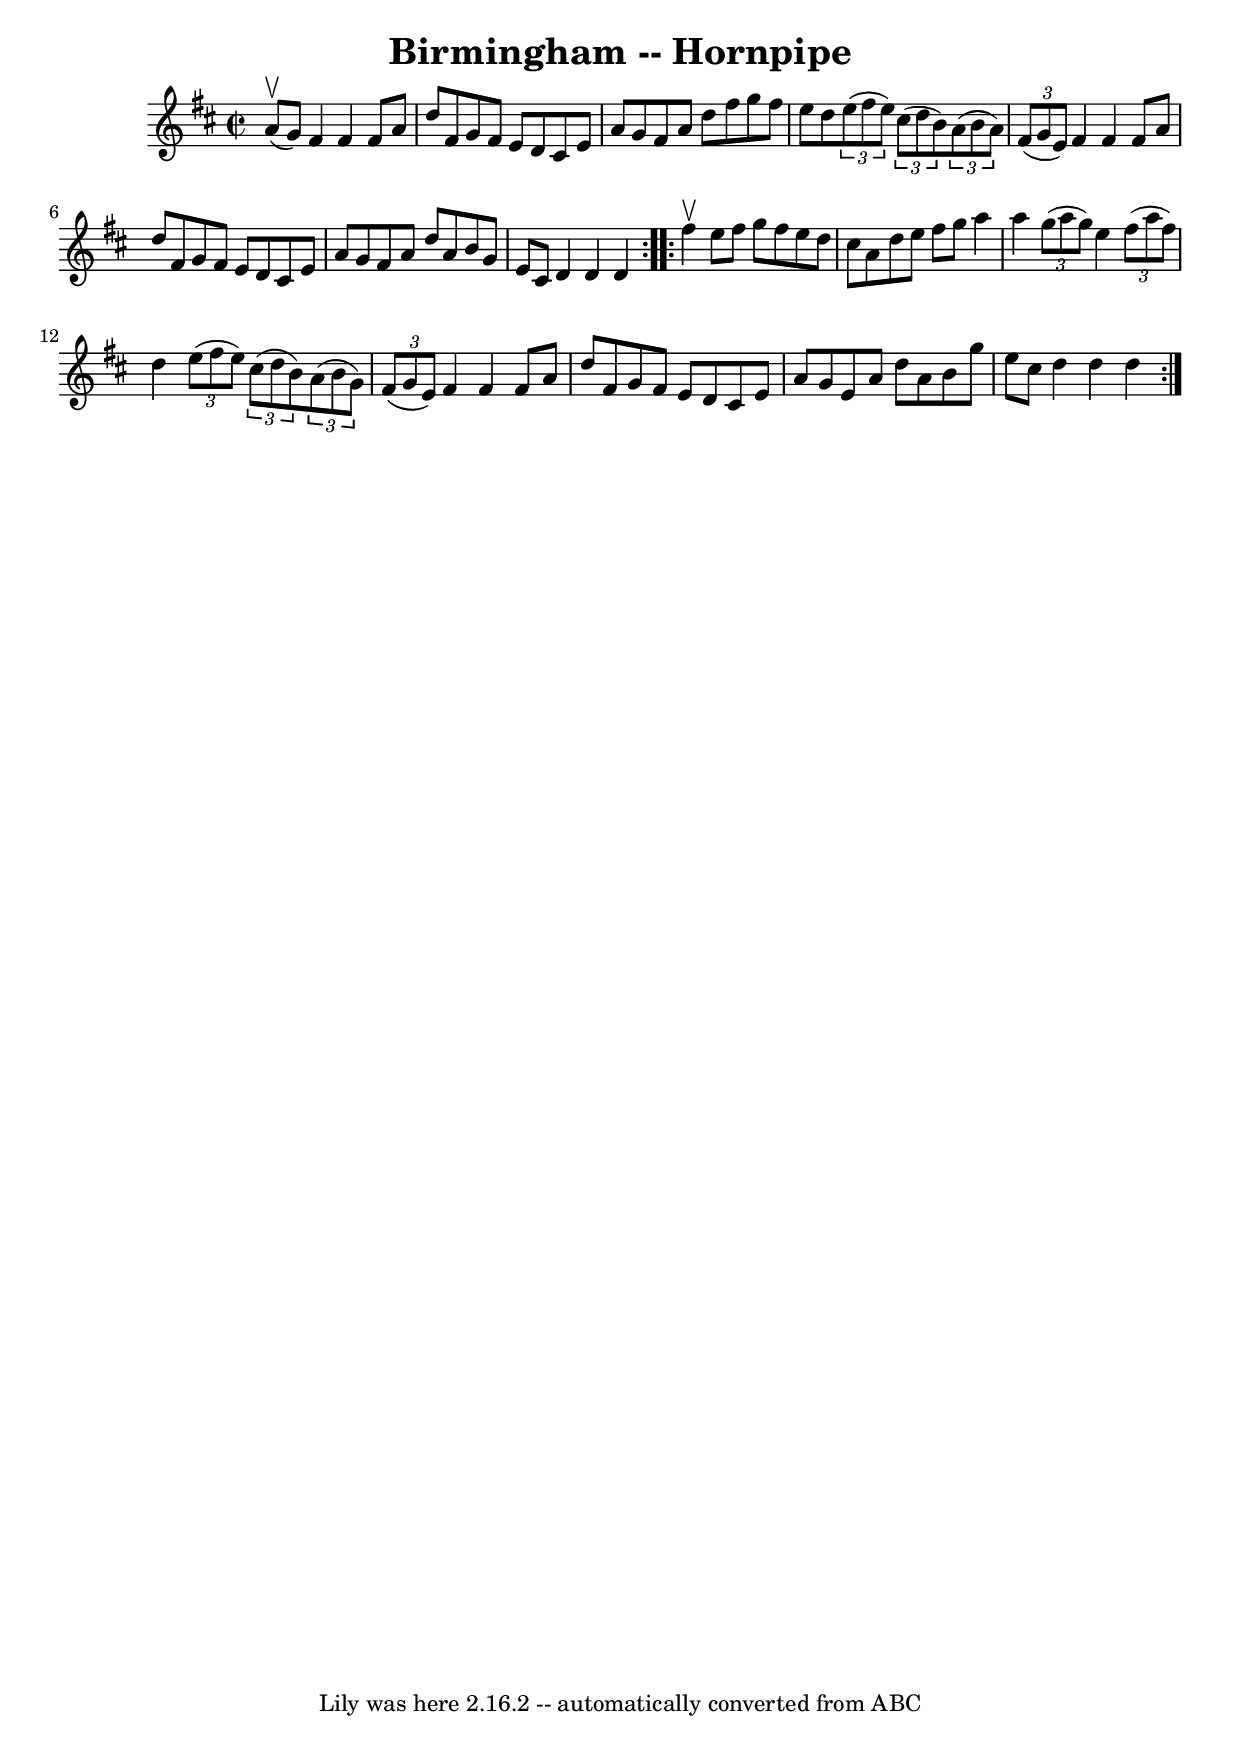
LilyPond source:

\version "2.16.2"
\include "Mammoth.ily"
\header {
  %% book = "Cole's 1000 Fiddle Tunes"
  crossRefNumber = "1"
  footnotes = ""
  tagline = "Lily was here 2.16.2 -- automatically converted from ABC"
  title = "Birmingham -- Hornpipe"

}
voicedefault =  {



  \repeat volta 2 {

    \override Staff.TimeSignature #'style = #'C
    \time 2/2 
    \key d \major
 a'8 (^\upbow g'8) |
    fis'4 fis'4   
    fis'8 a'8 d''8 fis'8  |
    g'8 fis'8 e'8 d'8 cis'8  
    e'8 a'8 g'8  |
    fis'8 a'8 d''8 fis''8 g''8    
    fis''8 e''8 d''8  |
    \times 2/3 { e''8 (fis''8 e''8) 
	       } 
    \times 2/3 { cis''8 (d''8 b'8) 
	       }   \times 2/3 { a'8 (b'8    
				a'8) 
			      }   \times 2/3 { fis'8 (g'8 e'8) 
					     } |
    fis'4    
    fis'4 fis'8 a'8 d''8 fis'8  |
    g'8 fis'8 e'8 d'8   
    cis'8 e'8 a'8 g'8  |
    fis'8 a'8 d''8 a'8 b'8    
    g'8 e'8 cis'8  |
    d'4 d'4 d'4  
  }     
  \repeat volta 2 {
    
    fis''4^\upbow |
    e''8 fis''8 g''8 fis''8 e''8 d''8    
    cis''8 a'8  |
    d''8 e''8 fis''8 g''8 a''4 a''4  
    |
    \times 2/3 { g''8 (a''8 g''8) 
	       } e''4    \times 2/3 {  
		 fis''8 (a''8 fis''8) 
	       } d''4  |
    \times 2/3 { e''8 (
		 fis''8 e''8) 
	       }   \times 2/3 { cis''8 (d''8 b'8) 
			      }   
    \times 2/3 { a'8 (b'8 g'8) 
	       }   \times 2/3 { fis'8 (g'8 e'8  
				-) 
			      } |
    fis'4 fis'4 fis'8 a'8 d''8 fis'8  |
    
    g'8 fis'8 e'8 d'8 cis'8 e'8 a'8 g'8  |
    e'8 a'8 
    d''8 a'8 b'8 g''8 e''8 cis''8  |
    d''4 d''4    
    d''4  
  }   

}

\score{
  <<

    \context Staff="default"
    {
      \voicedefault 
      
    }

  >>
  \layout {
    
  }
  \midi {
  }

}
